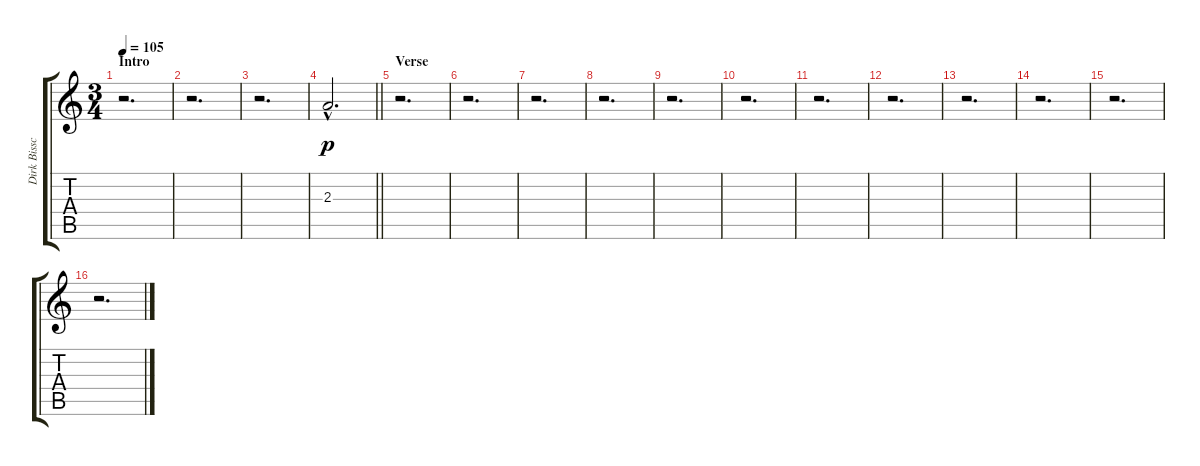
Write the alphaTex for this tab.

\track ("Dirk Bisschoff (Lead Guitar)" "Dirk Bissc") {instrument distortionguitar}
\staff {score tabs}
\tuning (E4 B3 G3 D3 A2 E2) {hide}
\ts (3 4)
\section ("" "Intro")
\tempo 105
\clef g2
\ks c
r.2{d dy p instrument distortionguitar} |
r.2{d} |
r.2{d} |
\barLineRight lightlight
2.3{hac}.2{d volume 16 instrument choiraahs} |
\section ("" "Verse")
r.2{d} |
r.2{d} |
r.2{d} |
r.2{d} |
r.2{d} |
r.2{d} |
r.2{d} |
r.2{d} |
r.2{d} |
r.2{d} |
r.2{d} |
r.2{d}
